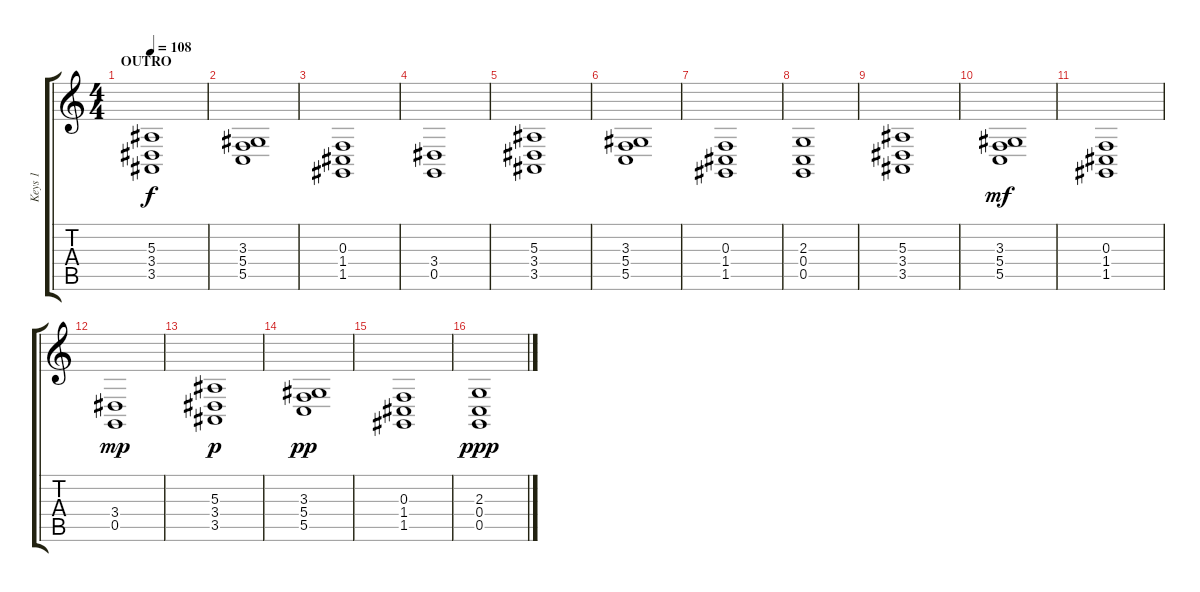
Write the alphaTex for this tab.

\track ("Keys 1" "Keys 1") {instrument pad2warm}
\staff {score tabs}
\tuning (D4 A3 F3 C3 G2 C2) {hide}
\ts (4 4)
\section ("" "OUTRO")
\tempo 108
\clef g2
\ks c
(5.3 3.4 3.5).1{dy f} |
(3.3 5.4 5.5).1 |
(0.3 1.4 1.5).1 |
(3.4 0.5).1 |
(5.3 3.4 3.5).1 |
(3.3 5.4 5.5).1 |
(0.3 1.4 1.5).1 |
(2.3 0.4 0.5).1 |
(5.3 3.4 3.5).1 |
(3.3 5.4 5.5).1{dy mf} |
(0.3 1.4 1.5).1 |
(3.4 0.5).1{dy mp} |
(5.3 3.4 3.5).1{dy p} |
(3.3 5.4 5.5).1{dy pp} |
(0.3 1.4 1.5).1 |
(2.3 0.4 0.5).1{dy ppp}
